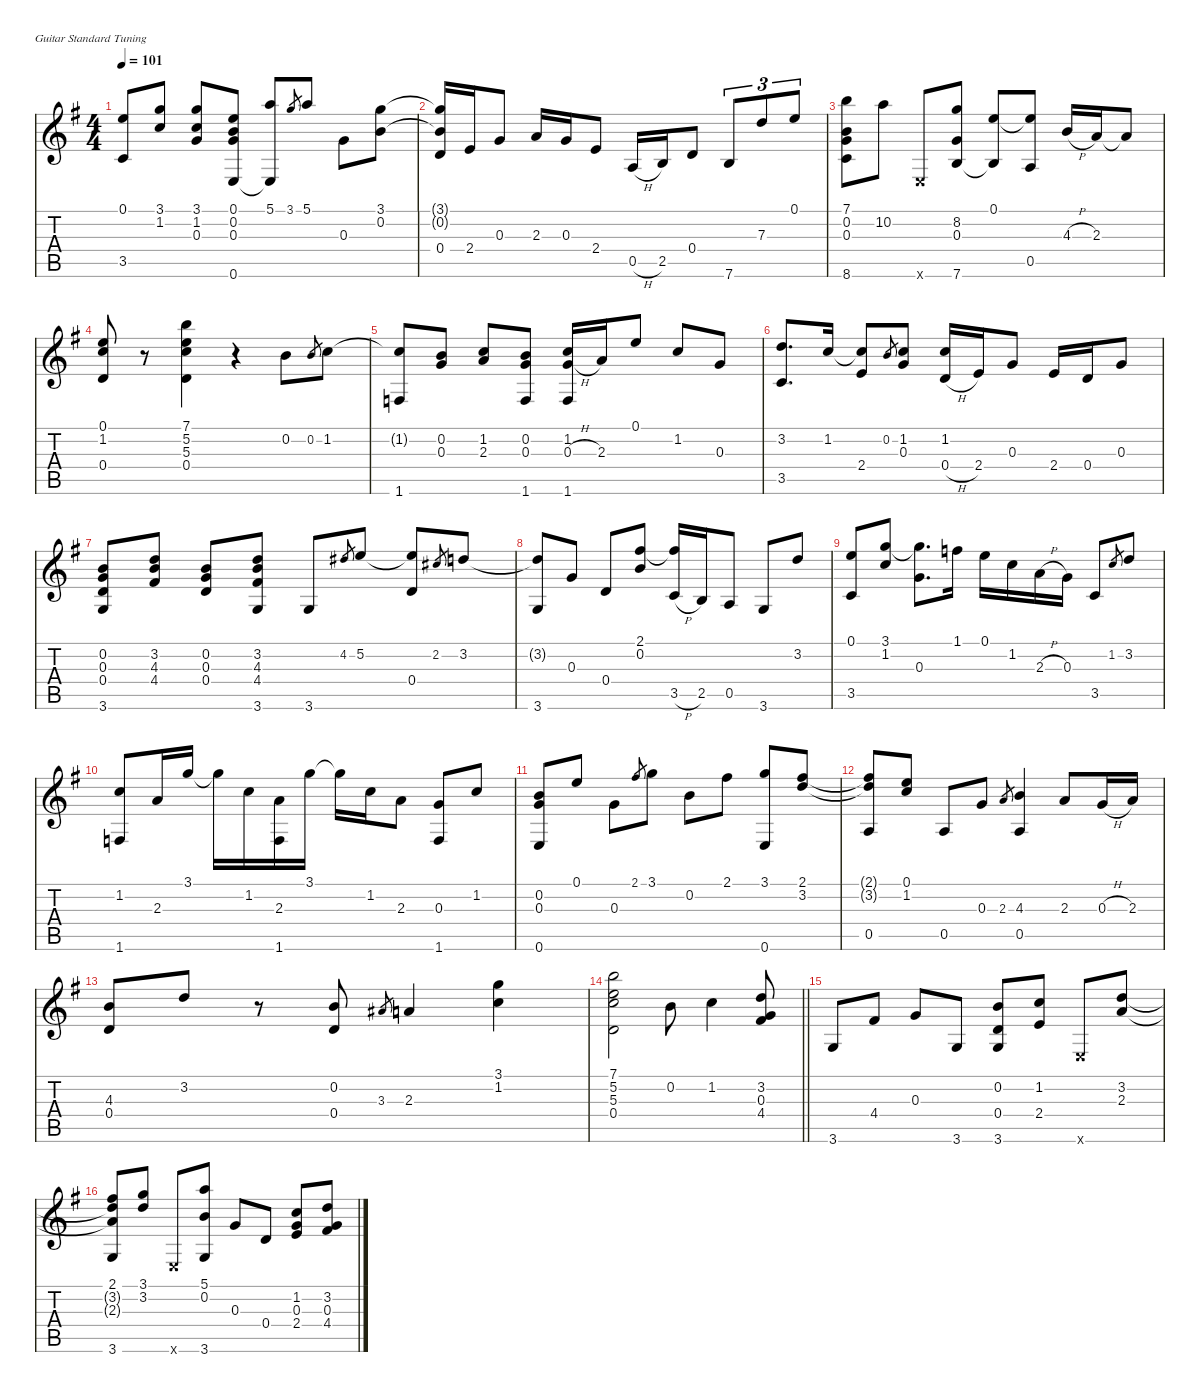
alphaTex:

\defaultSystemsLayout 4
\hideDynamics
\bracketExtendMode nobrackets
\singleTrackTrackNamePolicy hidden
\multiTrackTrackNamePolicy hidden
\firstSystemTrackNameOrientation horizontal
\otherSystemsTrackNameOrientation horizontal
\extendBarLines
\chordDiagramsInScore
\track ("ギター - クラシック" "ギター - クラシック") {instrument acousticguitarnylon}
\staff {score tabs}
\tuning (E4 B3 G3 D3 A2 E2)
\ts (4 4)
\tempo 101
\clef g2
\ks g
(0.1{acc forcenatural} 3.5{acc forcenatural}).8{dy mf beam Up} (3.1{acc forcenatural} 1.2{acc forcenatural}).8{beam Up} (3.1{acc forcenatural} 1.2{acc forcenatural} 0.3{acc forcenatural}).8{beam Up} (0.2{acc forcenatural} 0.3{acc forcenatural} 0.6{acc forcenatural} 0.1{acc forcenatural}).8{beam Up} (5.1{acc forcenatural} 0.6{t acc forcenatural}).8{beam Up} 3.1{acc forcenatural}.8{gr beam Up} 5.1{acc forcenatural}.8{beam Up} 0.3{acc forcenatural}.8{beam Down} (0.2{acc forcenatural} 3.1{acc forcenatural}).8{beam Down} |
(0.4{acc forcenatural} 3.1{t acc forcenatural} 0.2{t acc forcenatural}).16{beam Up} 2.4{acc forcenatural}.16{beam Up} 0.3{acc forcenatural}.8{beam Up} 2.3{acc forcenatural}.16{beam Up} 0.3{acc forcenatural}.16{beam Up} 2.4{acc forcenatural}.8{beam Up} 0.5{h acc forcenatural}.16{beam Up} 2.5{acc forcenatural}.16{beam Up} 0.4{acc forcenatural}.8{beam Up} 7.6{acc forcenatural}.8{tu (3 2) beam Up} 7.3{acc forcenatural}.8{tu (3 2) beam Up} 0.1{acc forcenatural}.8{tu (3 2) beam Up} |
(7.1{acc forcenatural} 0.2{acc forcenatural} 0.3{acc forcenatural} 8.6{acc forcenatural}).8{beam Down} 10.2{acc forcenatural}.8{beam Down} 0.6{x acc forcenatural}.8{beam Up} (0.3{acc forcenatural} 8.2{acc forcenatural} 7.6{acc forcenatural}).8{beam Up} (7.6{t acc forcenatural} 0.1{acc forcenatural}).8{beam Up} (0.1{t acc forcenatural} 0.5{acc forcenatural}).8{beam Up} 4.3{h acc forcenatural}.16{beam Up} 2.3{acc forcenatural}.16{beam Up} 2.3{t acc forcenatural}.8{beam Up} |
(0.1{acc forcenatural} 1.2{acc forcenatural} 0.4{acc forcenatural}).8{beam Up} r.8{beam Up} (7.1{acc forcenatural} 5.2{acc forcenatural} 5.3{acc forcenatural} 0.4{acc forcenatural}).4{beam Down} r.4{beam Down} 0.2{acc forcenatural}.8{beam Down} 0.2{acc forcenatural}.8{gr beam Up} 1.2{acc forcenatural}.8{beam Down} |
(1.6{acc forcenatural} 1.2{t acc forcenatural}).8{beam Up} (0.2{acc forcenatural} 0.3{acc forcenatural}).8{beam Up} (1.2{acc forcenatural} 2.3{acc forcenatural}).8{beam Up} (0.2{acc forcenatural} 0.3{acc forcenatural} 1.6{acc forcenatural}).8{beam Up} (1.2{acc forcenatural} 0.3{h acc forcenatural} 1.6{acc forcenatural}).16{beam Up} 2.3{acc forcenatural}.16{beam Up} 0.1{acc forcenatural}.8{beam Up} 1.2{acc forcenatural}.8{beam Up} 0.3{acc forcenatural}.8{beam Up} |
(3.2{acc forcenatural} 3.5{acc forcenatural}).8{d beam Up} 1.2{acc forcenatural}.16{beam Up} (1.2{t acc forcenatural} 2.4{acc forcenatural}).8{beam Up} 0.2{acc forcenatural}.8{gr beam Up} (1.2{acc forcenatural} 0.3{acc forcenatural}).8{beam Up} (0.4{h acc forcenatural} 1.2{acc forcenatural}).16{beam Up} 2.4{acc forcenatural}.16{beam Up} 0.3{acc forcenatural}.8{beam Up} 2.4{acc forcenatural}.16{beam Up} 0.4{acc forcenatural}.16{beam Up} 0.3{acc forcenatural}.8{beam Up} |
(0.2{acc forcenatural} 0.3{acc forcenatural} 0.4{acc forcenatural} 3.6{acc forcenatural}).8{beam Up} (3.2{acc forcenatural} 4.3{acc forcenatural} 4.4{acc #}).8{beam Up} (0.2{acc forcenatural} 0.3{acc forcenatural} 0.4{acc forcenatural}).8{beam Up} (3.2{acc forcenatural} 4.3{acc forcenatural} 4.4{acc #} 3.6{acc forcenatural}).8{beam Up} 3.6{acc forcenatural}.8{beam Up} 4.2{acc #}.8{gr beam Up} 5.2{acc forcenatural}.8{beam Up} (5.2{t acc forcenatural} 0.4{acc forcenatural}).8{beam Up} 2.2{acc #}.8{gr beam Up} 3.2{acc forcenatural}.8{beam Up} |
\scale
1.00045 (3.6{acc forcenatural} 3.2{t acc forcenatural}).8{beam Up} 0.3{acc forcenatural}.8{beam Up} 0.4{acc forcenatural}.8{beam Up} (2.1{acc #} 0.2{acc forcenatural}).8{beam Up} (3.5{h acc forcenatural} 2.1{t acc #}).16{beam Up} 2.5{acc forcenatural}.16{beam Up} 0.5{acc forcenatural}.8{beam Up} 3.6{acc forcenatural}.8{beam Up} 3.2{acc forcenatural}.8{beam Up} |
\scale
0.972615 (0.1{acc forcenatural} 3.5{acc forcenatural}).8{beam Up} (3.1{acc forcenatural} 1.2{acc forcenatural}).8{beam Up} (3.1{t acc forcenatural} 0.3{acc forcenatural}).8{d beam Down} 1.1{acc forcenatural}.16{beam Down} 0.1{acc forcenatural}.16{beam Down} 1.2{acc forcenatural}.16{beam Down} 2.3{h acc forcenatural}.16{beam Down} 0.3{acc forcenatural}.16{beam Down} 3.5{acc forcenatural}.8{beam Up} 1.2{acc forcenatural}.8{gr beam Up} 3.2{acc forcenatural}.8{beam Up} |
\scale
1.02694 (1.2{acc forcenatural} 1.6{acc forcenatural}).8{beam Up} 2.3{acc forcenatural}.16{beam Up} 3.1{acc forcenatural}.16{beam Up} 3.1{t acc forcenatural}.16{beam Down} 1.2{acc forcenatural}.16{beam Down} (2.3{acc forcenatural} 1.6{acc forcenatural}).16{beam Down} 3.1{acc forcenatural}.16{beam Down} 3.1{t acc forcenatural}.16{beam Down} 1.2{acc forcenatural}.16{beam Down} 2.3{acc forcenatural}.8{beam Down} (0.3{acc forcenatural} 1.6{acc forcenatural}).8{beam Up} 1.2{acc forcenatural}.8{beam Up} |
\scale
1.23604 (0.2{acc forcenatural} 0.3{acc forcenatural} 0.6{acc forcenatural}).8{beam Up} 0.1{acc forcenatural}.8{beam Up} 0.3{acc forcenatural}.8{beam Down} 2.1{acc #}.8{gr beam Up} 3.1{acc forcenatural}.8{beam Down} 0.2{acc forcenatural}.8{beam Down} 2.1{acc #}.8{beam Down} (3.1{acc forcenatural} 0.6{acc forcenatural}).8{beam Up} (2.1{acc #} 3.2{acc forcenatural}).8{beam Up} |
\scale
0.996822 (2.1{t acc #} 3.2{t acc forcenatural} 0.5{acc forcenatural}).8{beam Up} (0.1{acc forcenatural} 1.2{acc forcenatural}).8{beam Up} 0.5{acc forcenatural}.8{beam Up} 0.3{acc forcenatural}.8{beam Up} 2.3{acc forcenatural}.8{gr beam Up} (4.3{acc forcenatural} 0.5{acc forcenatural}).4{beam Up} 2.3{acc forcenatural}.8{beam Up} 0.3{h acc forcenatural}.16{beam Up} 2.3{acc forcenatural}.16{beam Up} |
\scale
0.957938 (4.3{acc forcenatural} 0.4{acc forcenatural}).8{beam Up} 3.2{acc forcenatural}.8{beam Up} r.8{beam Up} (0.4{acc forcenatural} 0.2{acc forcenatural}).8{beam Up} 3.3{acc #}.8{gr beam Up} 2.3{acc forcenatural}.4{beam Up} (3.1{acc forcenatural} 1.2{acc forcenatural}).4{beam Down} |
\scale
0.8092
\barLineRight lightlight
(7.1{acc forcenatural} 0.4{acc forcenatural} 5.2{acc forcenatural} 5.3{acc forcenatural}).2{beam Down} 0.2{acc forcenatural}.8{beam Down} 1.2{acc forcenatural}.4{beam Down} (3.2{acc forcenatural} 4.4{acc #} 0.3{acc forcenatural}).8{beam Up} |
3.6{acc forcenatural}.8{beam Up} 4.4{acc #}.8{beam Up} 0.3{acc forcenatural}.8{beam Up} 3.6{acc forcenatural}.8{beam Up} (0.4{acc forcenatural} 0.2{acc forcenatural} 3.6{acc forcenatural}).8{beam Up} (1.2{acc forcenatural} 2.4{acc forcenatural}).8{beam Up} 0.6{x acc forcenatural}.8{beam Up} (3.2{acc forcenatural} 2.3{acc forcenatural}).8{beam Up} |
(2.1{acc #} 3.2{t acc forcenatural} 2.3{t acc forcenatural} 3.6{acc forcenatural}).8{beam Up} (3.1{acc forcenatural} 3.2{acc forcenatural}).8{beam Up} 0.6{x acc forcenatural}.8{beam Up} (5.1{acc forcenatural} 0.2{acc forcenatural} 3.6{acc forcenatural}).8{beam Up} 0.3{acc forcenatural}.8{beam Up} 0.4{acc forcenatural}.8{beam Up} (1.2{acc forcenatural} 0.3{acc forcenatural} 2.4{acc forcenatural}).8{beam Up} (3.2{acc forcenatural} 4.4{acc #} 0.3{acc forcenatural}).8{beam Up}
